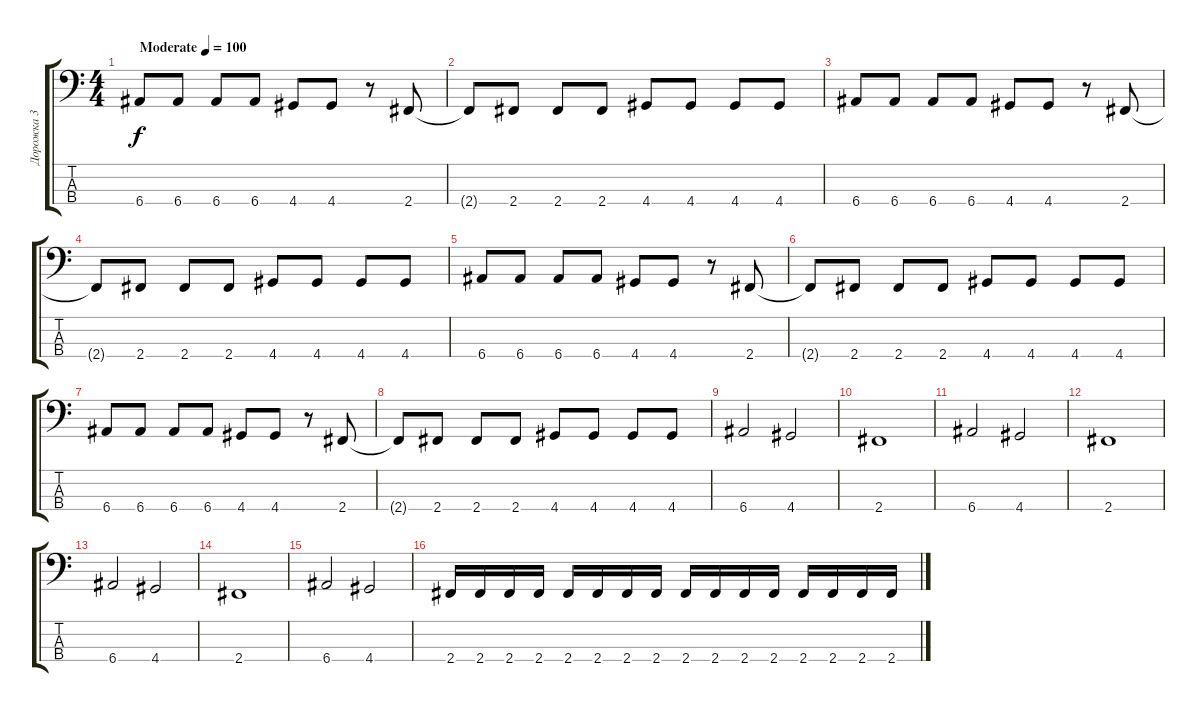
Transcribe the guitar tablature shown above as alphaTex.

\track ("Дорожка 3" "Дорожка 3") {instrument electricbasspick}
\staff {score tabs}
\tuning (G2 D2 A1 E1) {hide}
\ts (4 4)
\tempo (100 "Moderate")
\clef f4
\ks c
6.4.8{dy f instrument electricbasspick} 6.4.8 6.4.8 6.4.8 4.4.8 4.4.8 r.8 2.4.8 |
2.4{t}.8 2.4.8 2.4.8 2.4.8 4.4.8 4.4.8 4.4.8 4.4.8 |
6.4.8 6.4.8 6.4.8 6.4.8 4.4.8 4.4.8 r.8 2.4.8 |
2.4{t}.8 2.4.8 2.4.8 2.4.8 4.4.8 4.4.8 4.4.8 4.4.8 |
6.4.8 6.4.8 6.4.8 6.4.8 4.4.8 4.4.8 r.8 2.4.8 |
2.4{t}.8 2.4.8 2.4.8 2.4.8 4.4.8 4.4.8 4.4.8 4.4.8 |
6.4.8 6.4.8 6.4.8 6.4.8 4.4.8 4.4.8 r.8 2.4.8 |
2.4{t}.8 2.4.8 2.4.8 2.4.8 4.4.8 4.4.8 4.4.8 4.4.8 |
6.4.2 4.4.2 |
2.4.1 |
6.4.2 4.4.2 |
2.4.1 |
6.4.2 4.4.2 |
2.4.1 |
6.4.2 4.4.2 |
2.4.16 2.4.16 2.4.16 2.4.16 2.4.16 2.4.16 2.4.16 2.4.16 2.4.16 2.4.16 2.4.16 2.4.16 2.4.16 2.4.16 2.4.16 2.4.16
